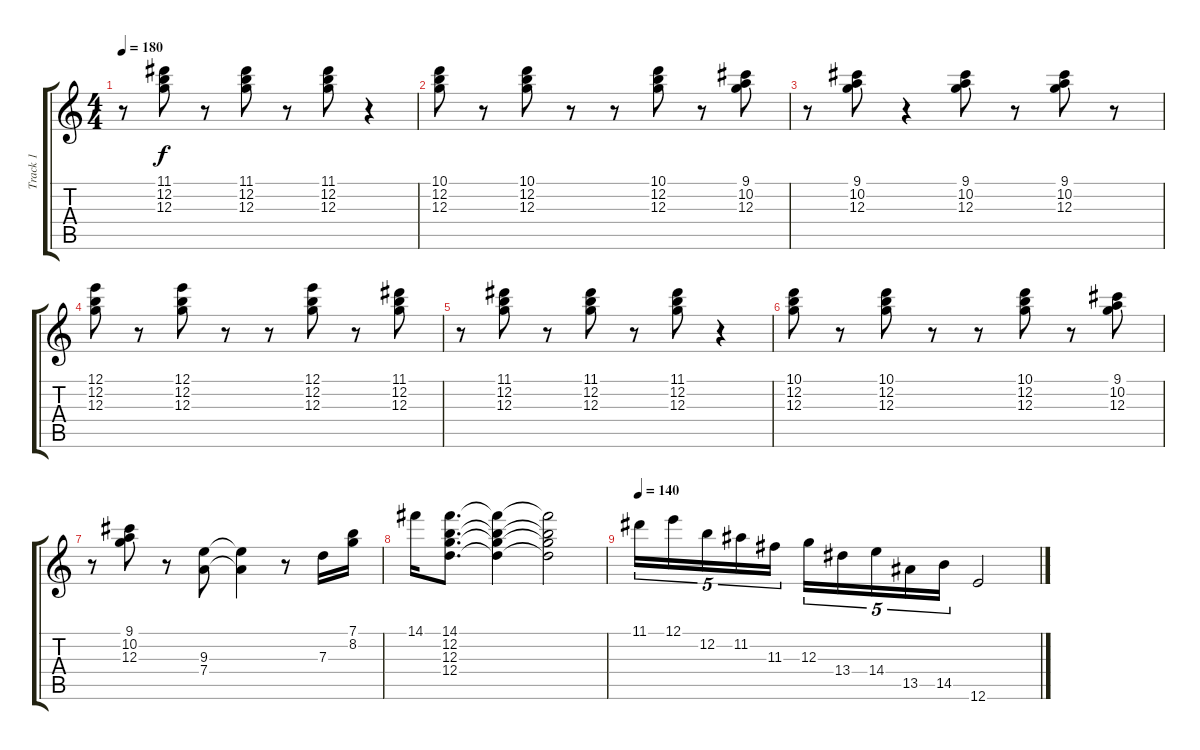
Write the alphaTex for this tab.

\track ("Track 1" "Track 1") {instrument acousticguitarsteel}
\staff {score tabs}
\tuning (E4 B3 G3 D3 A2 E2) {hide}
\ts (4 4)
\tempo 180
\clef g2
\ks c
r.8{dy f} (11.1 12.2 12.3).8 r.8 (11.1 12.2 12.3).8 r.8 (11.1 12.2 12.3).8 r.4 |
(10.1 12.2 12.3).8 r.8 (10.1 12.2 12.3).8 r.8 r.8 (10.1 12.2 12.3).8 r.8 (9.1 10.2 12.3).8 |
r.8 (9.1 10.2 12.3).8 r.4 (9.1 10.2 12.3).8 r.8 (9.1 10.2 12.3).8 r.8 |
(12.1 12.2 12.3).8 r.8 (12.1 12.2 12.3).8 r.8 r.8 (12.1 12.2 12.3).8 r.8 (11.1 12.2 12.3).8 |
r.8 (11.1 12.2 12.3).8 r.8 (11.1 12.2 12.3).8 r.8 (11.1 12.2 12.3).8 r.4 |
(10.1 12.2 12.3).8 r.8 (10.1 12.2 12.3).8 r.8 r.8 (10.1 12.2 12.3).8 r.8 (9.1 10.2 12.3).8 |
r.8 (9.1 10.2 12.3).8 r.8 (9.3 7.4).8 (9.3{t} 7.4{t}).4 r.8 7.3.16 (7.1 8.2).16 |
14.1.16 (14.1 12.2 12.3 12.4).8{d} (14.1{t} 12.2{t} 12.3{t} 12.4{t}).4 (14.1{t} 12.2{t} 12.3{t} 12.4{t}).2 |
\tempo 140
11.1.16{tu (5 4)} 12.1.16{tu (5 4)} 12.2.16{tu (5 4)} 11.2.16{tu (5 4)} 11.3.16{tu (5 4)} 12.3.16{tu (5 4)} 13.4.16{tu (5 4)} 14.4.16{tu (5 4)} 13.5.16{tu (5 4)} 14.5.16{tu (5 4)} 12.6.2
